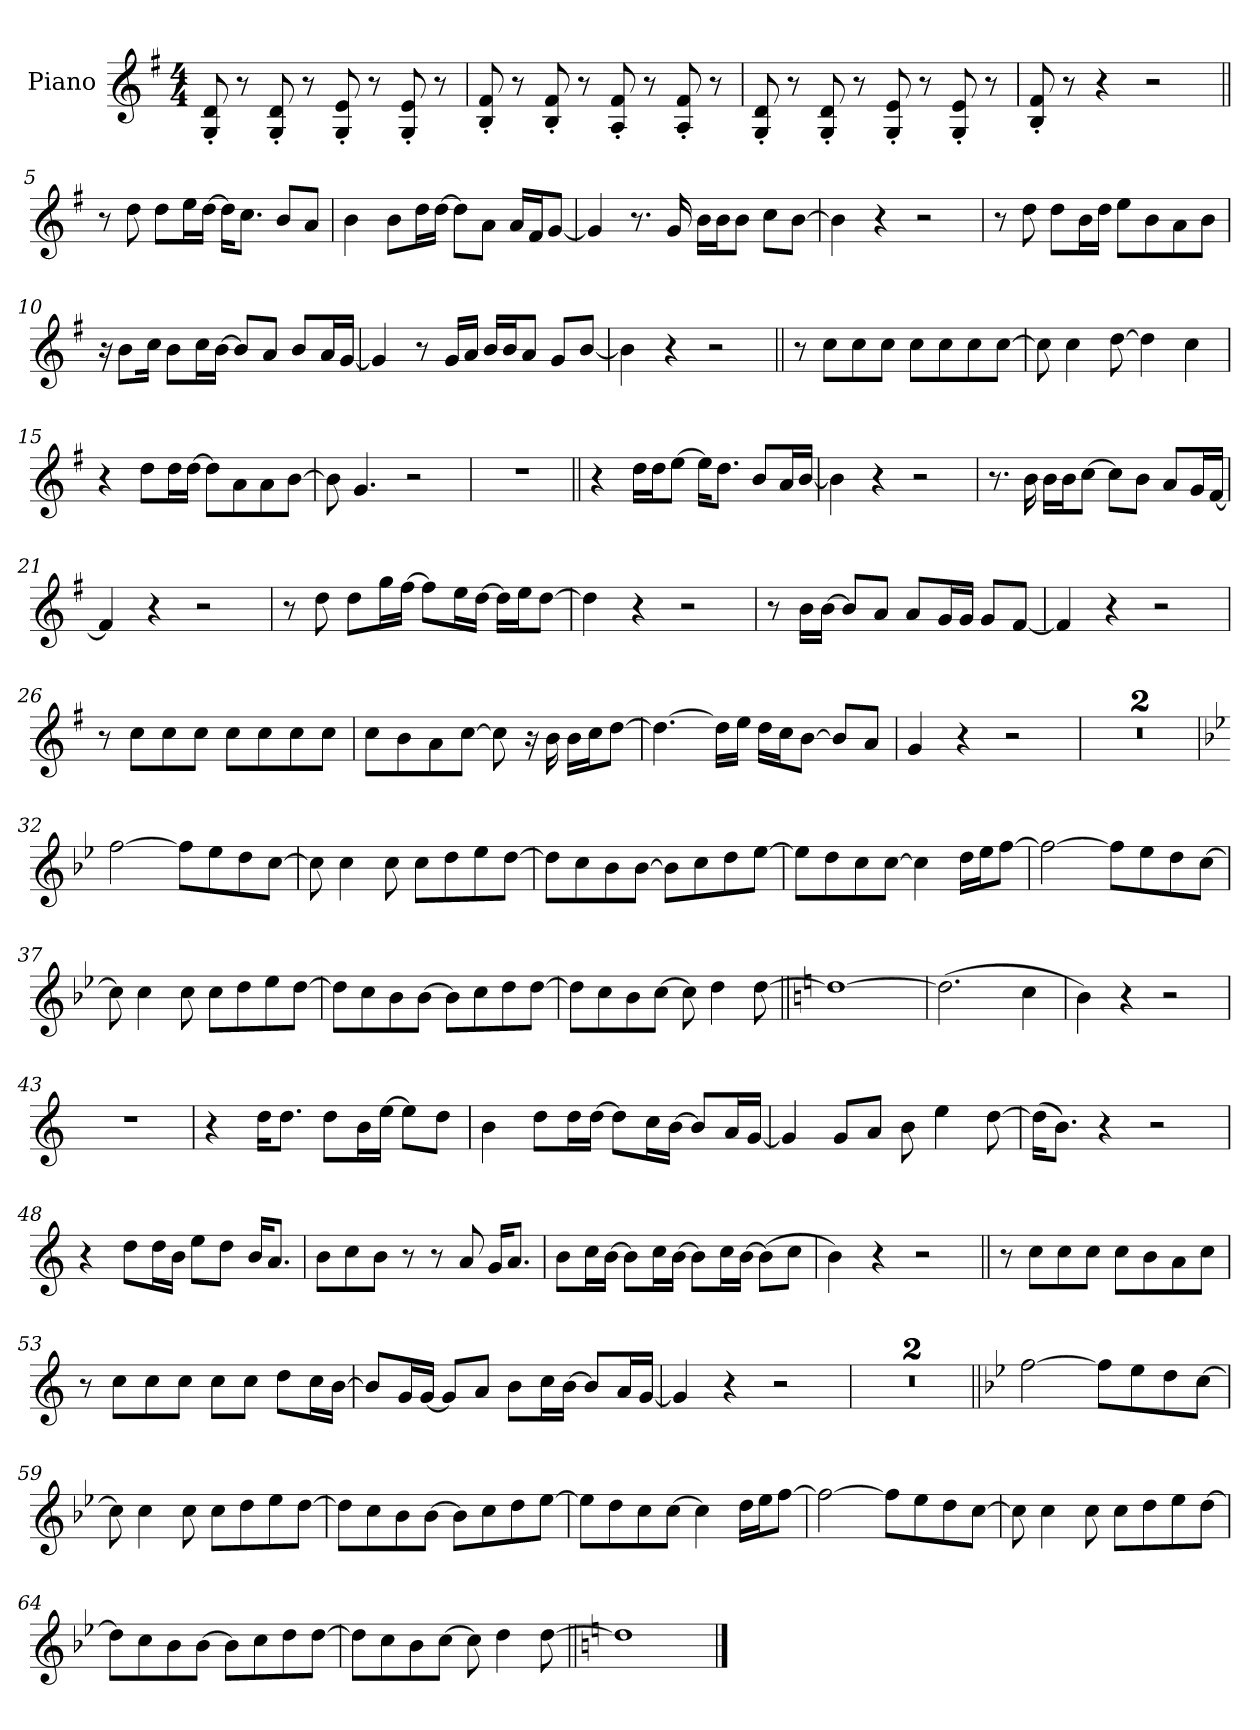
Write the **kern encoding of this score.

**kern
*part1
*staff1
*I"Piano
*I'Pno.
*clefG2
*k[f#]
*M4/4
*MM90
=1
8G!' 8d!'
8r
8G!' 8d!'
8r
8G!' 8e!'
8r
8G!' 8e!'
8r
=2
8B!' 8f#!'
8r
8B!' 8f#!'
8r
8A!' 8f#!'
8r
8A!' 8f#!'
8r
=3
8G!' 8d!'
8r
8G!' 8d!'
8r
8G!' 8e!'
8r
8G!' 8e!'
8r
=4
8B!' 8f#!'
8r
4r
2r
=5||
8r
8dd
8ddL
16eeL
[16ddJJ
16ddKL]
8.ccJ
8bL
8aJ
=6
4b
8bL
16ddL
[16ddJJ
8ddL]
8aJ
16aLL
16f#J
[8gJ
=7
4g]
8.r
16g
16bLL
16bJ
8bJ
8ccL
[8bJ
=8
4b]
4r
2r
=9
8r
8dd
8ddL
16bL
16ddJJ
8eeL
8b
8a
8bJ
=10
16r
8bL
16ccJk
8bL
16ccL
[16bJJ
8bL]
8aJ
8bL
16aL
[16gJJ
=11
4g]
8r
16gLL
16aJJ
16bLL
16bJ
8aJ
8gL
[8bJ
=12
4b]
4r
2r
=13||
8r
8ccL
8cc
8ccJ
8ccL
8cc
8cc
[8ccJ
=14
8cc]
4cc
[8dd
4dd]
4cc
=15
4r
8ddL
16ddL
[16ddJJ
8ddL]
8a
8a
[8bJ
=16
8b]
4.g
2r
=17
1r
=18||
4r
16ddLL
16ddJ
[8eeJ
16eeKL]
8.ddJ
8bL
16aL
[16bJJ
=19
4b]
4r
2r
=20
8.r
16b
16bLL
16bJ
[8ccJ
8ccL]
8bJ
8aL
16gL
[16f#JJ
=21
4f#]
4r
2r
=22
8r
8dd
8ddL
16ggL
[16ff#JJ
8ff#L]
16eeL
[16ddJJ
16ddLL]
16eeJ
[8ddJ
=23
4dd]
4r
2r
=24
8r
16bLL
[16bJJ
8bL]
8aJ
8aL
16gL
16gJJ
8gL
[8f#J
=25
4f#]
4r
2r
=26
8r
8ccL
8cc
8ccJ
8ccL
8cc
8cc
8ccJ
=27
8ccL
8b
8a
[8ccJ
8cc]
16r
16b
16bLL
16ccJ
[8ddJ
=28
4.dd_
16ddLL]
16eeJJ
16ddLL
16ccJ
[8bJ
8bL]
8aJ
=29
4g
4r
2r
=30
1r
=31
1r
=32
*k[b-e-]
[2ff
8ffL]
8ee-
8dd
[8ccJ
=33
8cc]
4cc
8cc
8ccL
8dd
8ee-
[8ddJ
=34
8ddL]
8cc
8b-
[8b-J
8b-L]
8cc
8dd
[8ee-J
=35
8ee-L]
8dd
8cc
[8ccJ
4cc]
16ddLL
16ee-J
[8ffJ
=36
2ff_
8ffL]
8ee-
8dd
[8ccJ
=37
8cc]
4cc
8cc
8ccL
8dd
8ee-
[8ddJ
=38
8ddL]
8cc
8b-
[8b-J
8b-L]
8cc
8dd
[8ddJ
=39
8ddL]
8cc
8b-
[8ccJ
8cc]
4dd
[8dd
=40||
*k[]
1dd_
=41
(2.dd]
4cc
=42
4b)
4r
2r
=43
1r
=44
4r
16ddKL
8.ddJ
8ddL
16bL
[16eeJJ
8eeL]
8ddJ
=45
4b
8ddL
16ddL
[16ddJJ
8ddL]
16ccL
[16bJJ
8bL]
16aL
[16gJJ
=46
4g]
8gL
8aJ
8b
4ee
[8dd
=47
(16ddKL]
8.bJ)
4r
2r
=48
4r
8ddL
16ddL
16bJJ
8eeL
8ddJ
16bKL
8.aJ
=49
8bL
8cc
8bJ
8r
8r
8a
16gKL
8.aJ
=50
8bL
16ccL
[16bJJ
8bL]
16ccL
[16bJJ
8bL]
16ccL
[16bJJ
(8bL]
8ccJ
=51
4b)
4r
2r
=52||
8r
8ccL
8cc
8ccJ
8ccL
8b
8a
8ccJ
=53
8r
8ccL
8cc
8ccJ
8ccL
8ccJ
8ddL
16ccL
[16bJJ
=54
8bL]
16gL
[16gJJ
8gL]
8aJ
8bL
16ccL
[16bJJ
8bL]
16aL
[16gJJ
=55
4g]
4r
2r
=56
1r
=57
1r
=58||
*k[b-e-]
[2ff
8ffL]
8ee-
8dd
[8ccJ
=59
8cc]
4cc
8cc
8ccL
8dd
8ee-
[8ddJ
=60
8ddL]
8cc
8b-
[8b-J
8b-L]
8cc
8dd
[8ee-J
=61
8ee-L]
8dd
8cc
[8ccJ
4cc]
16ddLL
16ee-J
[8ffJ
=62
2ff_
8ffL]
8ee-
8dd
[8ccJ
=63
8cc]
4cc
8cc
8ccL
8dd
8ee-
[8ddJ
=64
8ddL]
8cc
8b-
[8b-J
8b-L]
8cc
8dd
[8ddJ
=65
8ddL]
8cc
8b-
[8ccJ
8cc]
4dd
[8dd
=66||
*k[]
1dd]
==
*-
